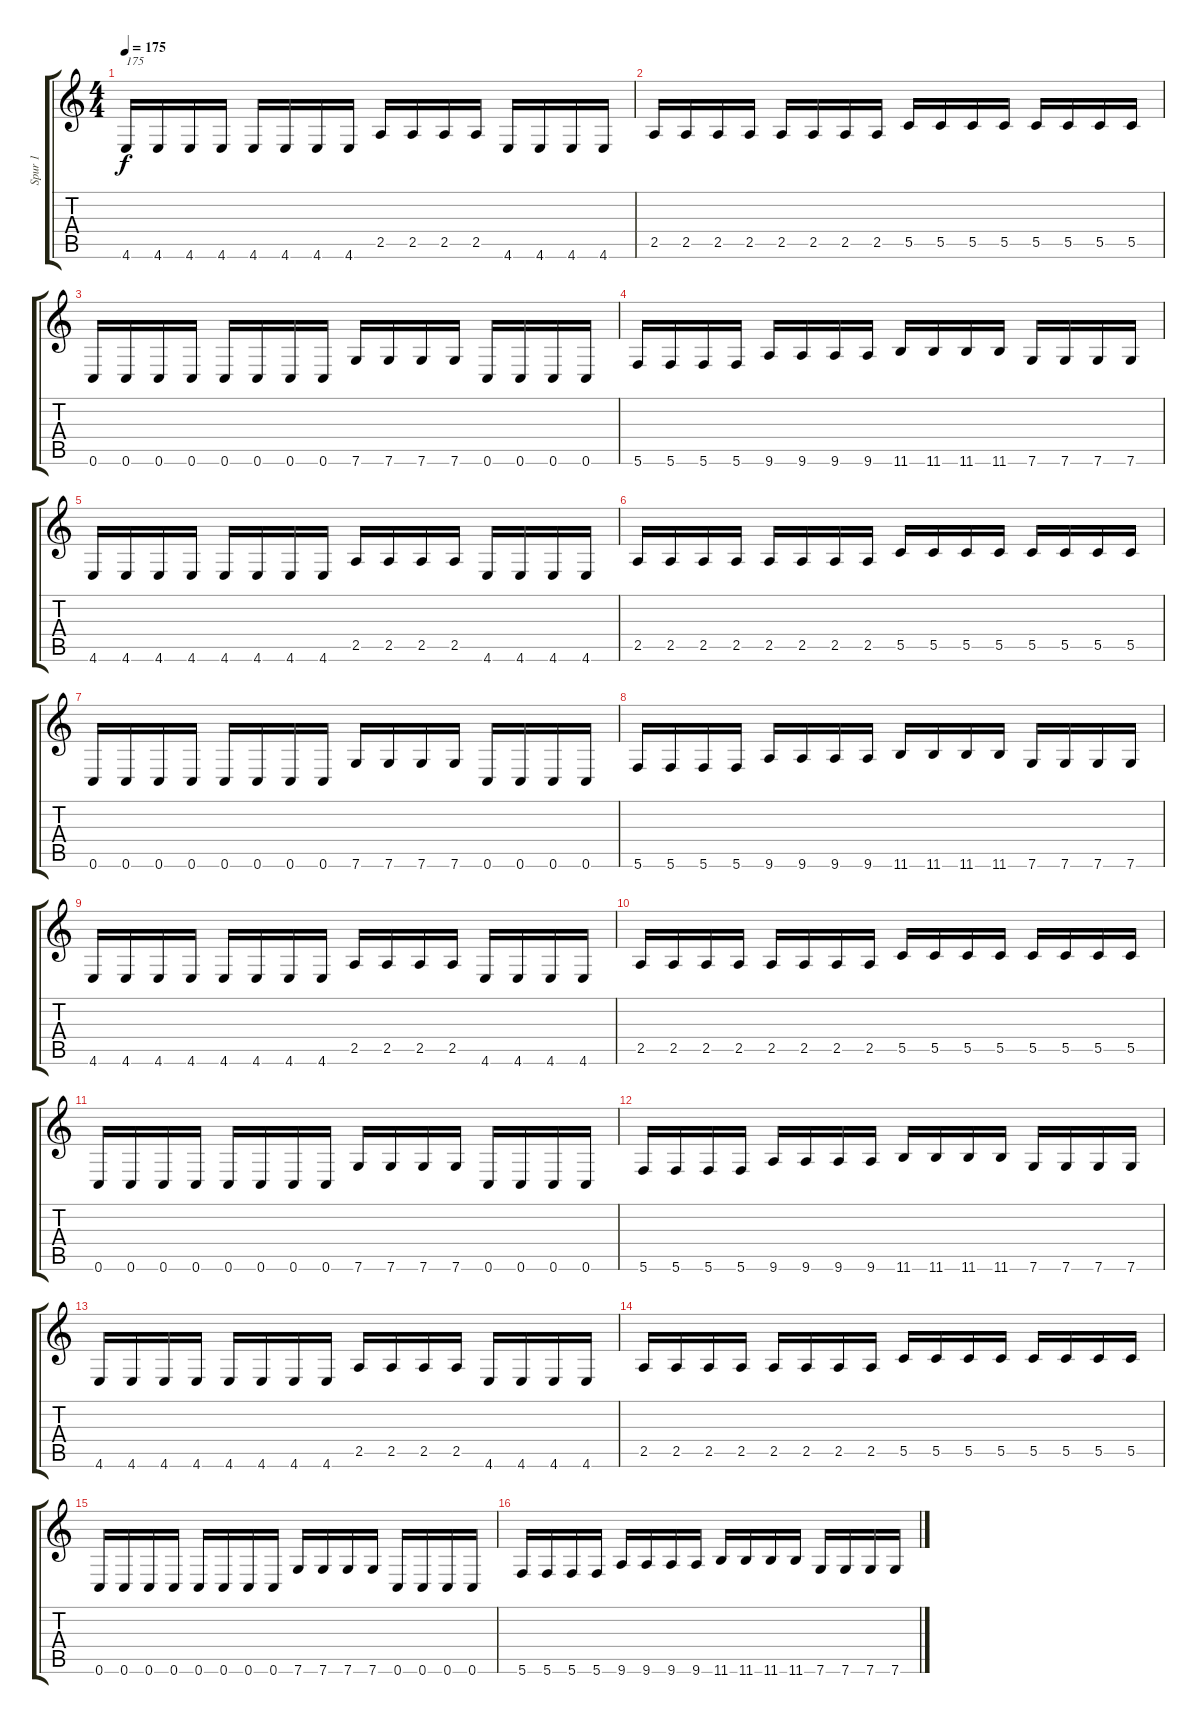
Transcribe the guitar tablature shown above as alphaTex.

\track ("Spur 1" "Spur 1") {instrument distortionguitar}
\staff {score tabs}
\tuning (D4 A3 F3 C3 G2 C2) {hide}
\ts (4 4)
\tempo 175
\clef g2
\ks c
4.6.16{txt "175" dy f} 4.6.16 4.6.16 4.6.16 4.6.16 4.6.16 4.6.16 4.6.16 2.5.16 2.5.16 2.5.16 2.5.16 4.6.16 4.6.16 4.6.16 4.6.16 |
2.5.16 2.5.16 2.5.16 2.5.16 2.5.16 2.5.16 2.5.16 2.5.16 5.5.16 5.5.16 5.5.16 5.5.16 5.5.16 5.5.16 5.5.16 5.5.16 |
0.6.16 0.6.16 0.6.16 0.6.16 0.6.16 0.6.16 0.6.16 0.6.16 7.6.16 7.6.16 7.6.16 7.6.16 0.6.16 0.6.16 0.6.16 0.6.16 |
5.6.16 5.6.16 5.6.16 5.6.16 9.6.16 9.6.16 9.6.16 9.6.16 11.6.16 11.6.16 11.6.16 11.6.16 7.6.16 7.6.16 7.6.16 7.6.16 |
4.6.16 4.6.16 4.6.16 4.6.16 4.6.16 4.6.16 4.6.16 4.6.16 2.5.16 2.5.16 2.5.16 2.5.16 4.6.16 4.6.16 4.6.16 4.6.16 |
2.5.16 2.5.16 2.5.16 2.5.16 2.5.16 2.5.16 2.5.16 2.5.16 5.5.16 5.5.16 5.5.16 5.5.16 5.5.16 5.5.16 5.5.16 5.5.16 |
0.6.16 0.6.16 0.6.16 0.6.16 0.6.16 0.6.16 0.6.16 0.6.16 7.6.16 7.6.16 7.6.16 7.6.16 0.6.16 0.6.16 0.6.16 0.6.16 |
5.6.16 5.6.16 5.6.16 5.6.16 9.6.16 9.6.16 9.6.16 9.6.16 11.6.16 11.6.16 11.6.16 11.6.16 7.6.16 7.6.16 7.6.16 7.6.16 |
4.6.16 4.6.16 4.6.16 4.6.16 4.6.16 4.6.16 4.6.16 4.6.16 2.5.16 2.5.16 2.5.16 2.5.16 4.6.16 4.6.16 4.6.16 4.6.16 |
2.5.16 2.5.16 2.5.16 2.5.16 2.5.16 2.5.16 2.5.16 2.5.16 5.5.16 5.5.16 5.5.16 5.5.16 5.5.16 5.5.16 5.5.16 5.5.16 |
0.6.16 0.6.16 0.6.16 0.6.16 0.6.16 0.6.16 0.6.16 0.6.16 7.6.16 7.6.16 7.6.16 7.6.16 0.6.16 0.6.16 0.6.16 0.6.16 |
5.6.16 5.6.16 5.6.16 5.6.16 9.6.16 9.6.16 9.6.16 9.6.16 11.6.16 11.6.16 11.6.16 11.6.16 7.6.16 7.6.16 7.6.16 7.6.16 |
4.6.16 4.6.16 4.6.16 4.6.16 4.6.16 4.6.16 4.6.16 4.6.16 2.5.16 2.5.16 2.5.16 2.5.16 4.6.16 4.6.16 4.6.16 4.6.16 |
2.5.16 2.5.16 2.5.16 2.5.16 2.5.16 2.5.16 2.5.16 2.5.16 5.5.16 5.5.16 5.5.16 5.5.16 5.5.16 5.5.16 5.5.16 5.5.16 |
0.6.16 0.6.16 0.6.16 0.6.16 0.6.16 0.6.16 0.6.16 0.6.16 7.6.16 7.6.16 7.6.16 7.6.16 0.6.16 0.6.16 0.6.16 0.6.16 |
5.6.16 5.6.16 5.6.16 5.6.16 9.6.16 9.6.16 9.6.16 9.6.16 11.6.16 11.6.16 11.6.16 11.6.16 7.6.16 7.6.16 7.6.16 7.6.16
